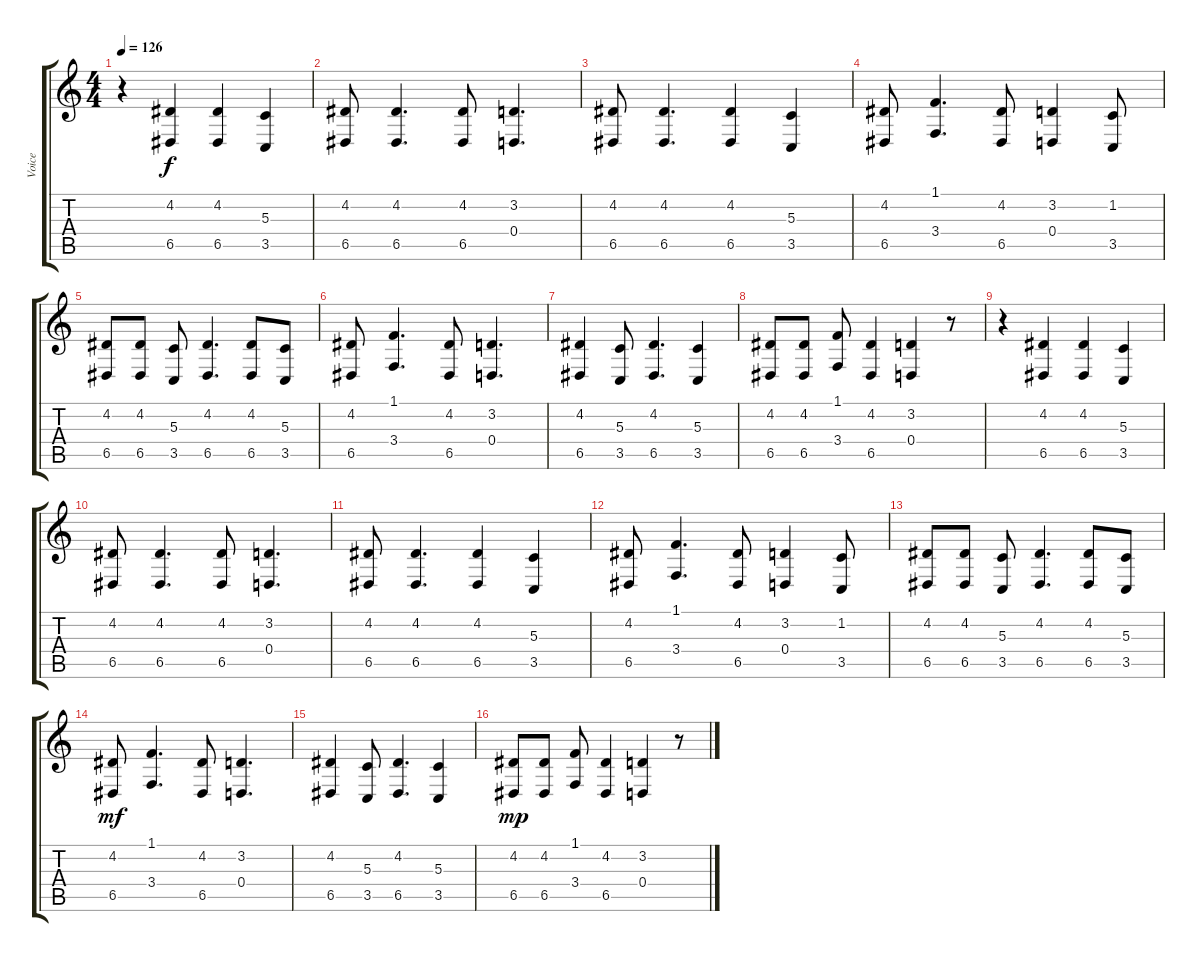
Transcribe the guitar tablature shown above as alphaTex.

\track ("Voice" "Voice") {instrument stringensemble1}
\staff {score tabs}
\tuning (E4 B3 G3 D3 A2 E2) {hide}
\ts (4 4)
\tempo 126
\clef g2
\ks c
r.4{dy f} (4.2 6.5).4 (4.2 6.5).4 (5.3 3.5).4 |
(4.2 6.5).8 (4.2 6.5).4{d} (4.2 6.5).8 (3.2 0.4).4{d} |
(4.2 6.5).8 (4.2 6.5).4{d} (4.2 6.5).4 (5.3 3.5).4 |
(4.2 6.5).8 (1.1 3.4).4{d} (4.2 6.5).8 (3.2 0.4).4 (1.2 3.5).8 |
(4.2 6.5).8 (4.2 6.5).8 (5.3 3.5).8 (4.2 6.5).4{d} (4.2 6.5).8 (5.3 3.5).8 |
(4.2 6.5).8 (1.1 3.4).4{d} (4.2 6.5).8 (3.2 0.4).4{d} |
(4.2 6.5).4 (5.3 3.5).8 (4.2 6.5).4{d} (5.3 3.5).4 |
(4.2 6.5).8 (4.2 6.5).8 (1.1 3.4).8 (4.2 6.5).4 (3.2 0.4).4 r.8 |
r.4 (4.2 6.5).4 (4.2 6.5).4 (5.3 3.5).4 |
(4.2 6.5).8 (4.2 6.5).4{d} (4.2 6.5).8 (3.2 0.4).4{d} |
(4.2 6.5).8 (4.2 6.5).4{d} (4.2 6.5).4 (5.3 3.5).4 |
(4.2 6.5).8 (1.1 3.4).4{d} (4.2 6.5).8 (3.2 0.4).4 (1.2 3.5).8 |
(4.2 6.5).8 (4.2 6.5).8 (5.3 3.5).8 (4.2 6.5).4{d} (4.2 6.5).8 (5.3 3.5).8 |
(4.2 6.5).8{dy mf} (1.1 3.4).4{d} (4.2 6.5).8 (3.2 0.4).4{d} |
(4.2 6.5).4 (5.3 3.5).8 (4.2 6.5).4{d} (5.3 3.5).4 |
(4.2 6.5).8{dy mp} (4.2 6.5).8 (1.1 3.4).8 (4.2 6.5).4 (3.2 0.4).4 r.8
